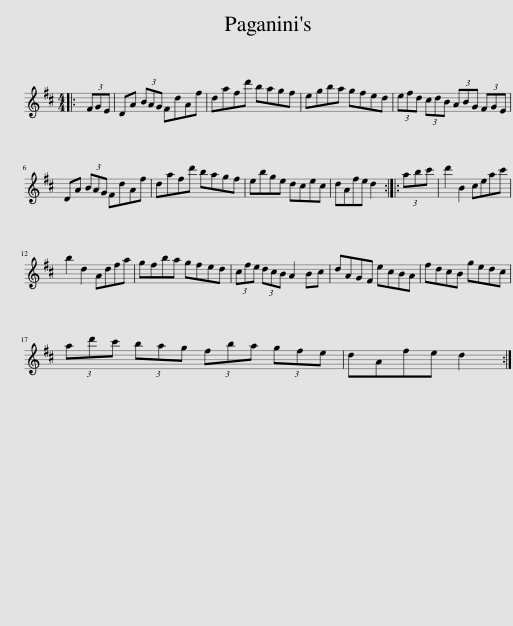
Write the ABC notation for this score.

X:1
L:1/8
M:4/4
I:linebreak $
K:D
V:1 treble
V:1
|: (3FGE | DA (3BAG FdAf | dafd' bagf | egba gfed | (3efd (3cdB (3ABG (3FGE |$ %5
 DA (3BAG FdAf | dafd' bagf | ebge dcec | dAfe d2 :: (3abc' | %10
 d'2 B2 ceac' |$ b2 d2 Adfa | gfba gfed | (3cfe (3dcB A2 Bc | dAGF ecBA | %15
 fdcB gedc |$ (3ad'c' (3bag (3fba (3gfe | dAfe d2 :| %18
